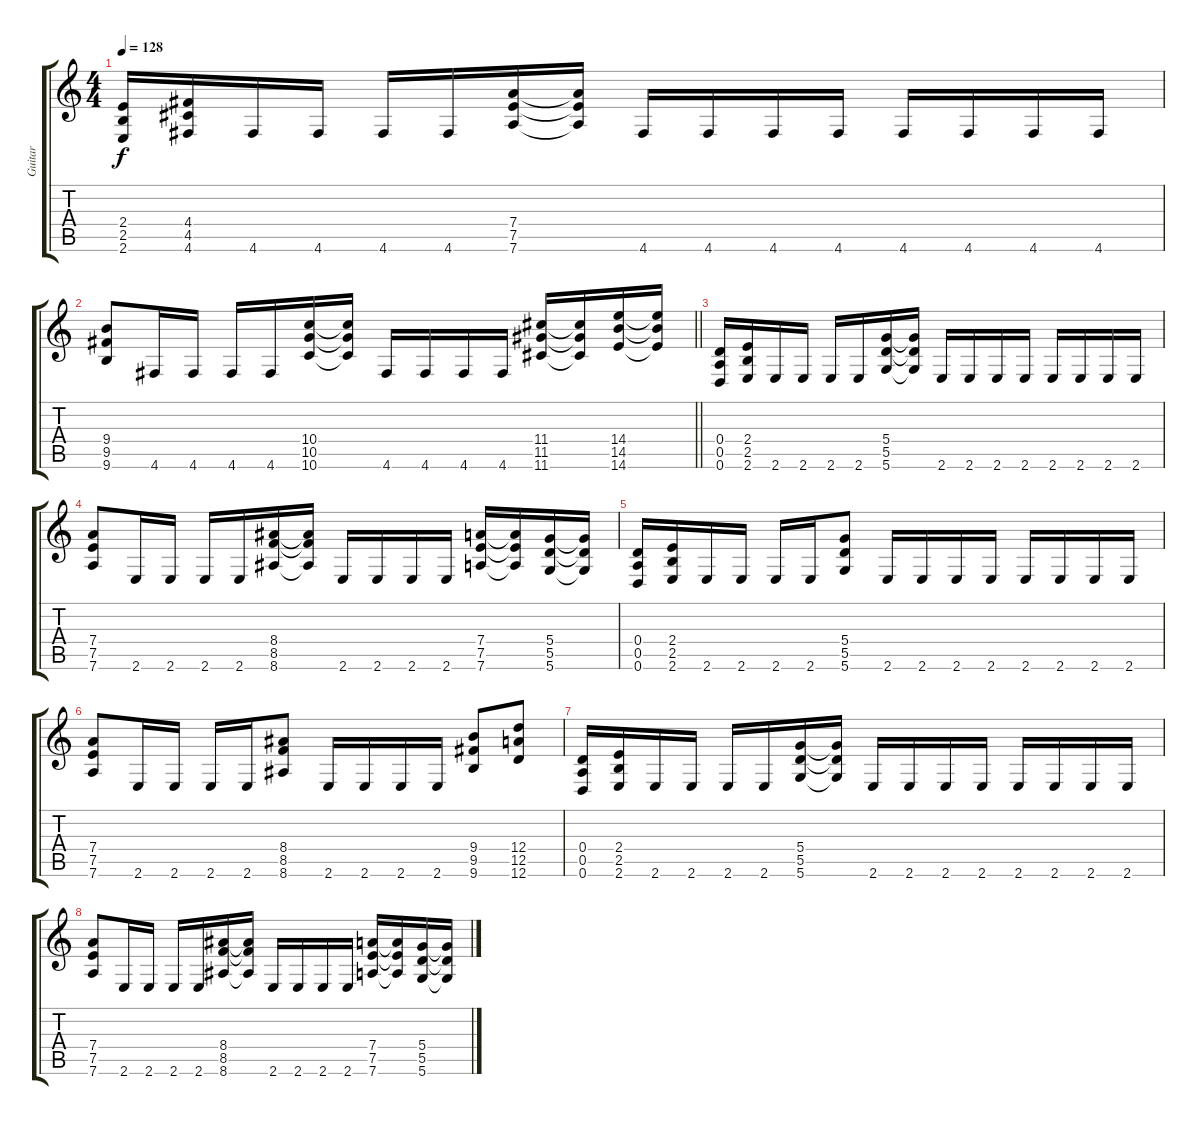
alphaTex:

\track ("Guitar" "Guitar") {instrument distortionguitar}
\staff {score tabs}
\tuning (E4 B3 G3 D3 A2 D2) {hide}
\ts (4 4)
\tempo 128
\clef g2
\ks c
(2.4 2.5 2.6).16{dy f} (4.4 4.5 4.6).16 4.6.16 4.6.16 4.6.16 4.6.16 (7.4 7.5 7.6).16 (7.4{t} 7.5{t} 7.6{t}).16 4.6.16 4.6.16 4.6.16 4.6.16 4.6.16 4.6.16 4.6.16 4.6.16 |
\barLineRight lightlight
(9.4 9.5 9.6).8 4.6.16 4.6.16 4.6.16 4.6.16 (10.4 10.5 10.6).16 (10.4{t} 10.5{t} 10.6{t}).16 4.6.16 4.6.16 4.6.16 4.6.16 (11.4 11.5 11.6).16 (11.4{t} 11.5{t} 11.6{t}).16 (14.4 14.5 14.6).16 (14.4{t} 14.5{t} 14.6{t}).16 |
\section ("" "")
(0.4 0.5 0.6).16 (2.4 2.5 2.6).16 2.6.16 2.6.16 2.6.16 2.6.16 (5.4 5.5 5.6).16 (5.4{t} 5.5{t} 5.6{t}).16 2.6.16 2.6.16 2.6.16 2.6.16 2.6.16 2.6.16 2.6.16 2.6.16 |
(7.4 7.5 7.6).8 2.6.16 2.6.16 2.6.16 2.6.16 (8.4 8.5 8.6).16 (8.4{t} 8.5{t} 8.6{t}).16 2.6.16 2.6.16 2.6.16 2.6.16 (7.4 7.5 7.6).16 (7.4{t} 7.5{t} 7.6{t}).16 (5.4 5.5 5.6).16 (5.4{t} 5.5{t} 5.6{t}).16 |
(0.4 0.5 0.6).16 (2.4 2.5 2.6).16 2.6.16 2.6.16 2.6.16 2.6.16 (5.4 5.5 5.6).8 2.6.16 2.6.16 2.6.16 2.6.16 2.6.16 2.6.16 2.6.16 2.6.16 |
(7.4 7.5 7.6).8 2.6.16 2.6.16 2.6.16 2.6.16 (8.4 8.5 8.6).8 2.6.16 2.6.16 2.6.16 2.6.16 (9.4 9.5 9.6).8 (12.4 12.5 12.6).8 |
(0.4 0.5 0.6).16 (2.4 2.5 2.6).16 2.6.16 2.6.16 2.6.16 2.6.16 (5.4 5.5 5.6).16 (5.4{t} 5.5{t} 5.6{t}).16 2.6.16 2.6.16 2.6.16 2.6.16 2.6.16 2.6.16 2.6.16 2.6.16 |
(7.4 7.5 7.6).8 2.6.16 2.6.16 2.6.16 2.6.16 (8.4 8.5 8.6).16 (8.4{t} 8.5{t} 8.6{t}).16 2.6.16 2.6.16 2.6.16 2.6.16 (7.4 7.5 7.6).16 (7.4{t} 7.5{t} 7.6{t}).16 (5.4 5.5 5.6).16 (5.4{t} 5.5{t} 5.6{t}).16
